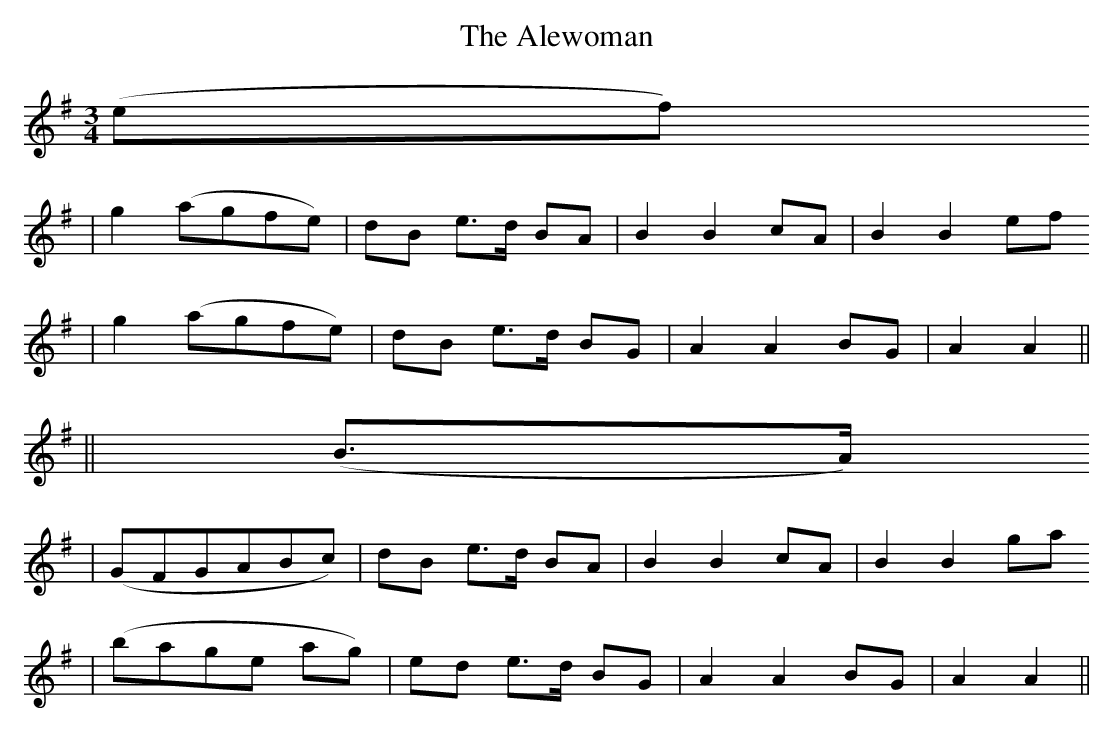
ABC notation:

X:1
T: The Alewoman
M: 3/4
L: 1/8
K: ADor
(ef)
| g2 (agfe) | dB e>d BA | B2 B2 cA | B2 B2 ef
| g2 (agfe) | dB e>d BG | A2 A2 BG | A2 A2 ||
|| (B>A)
| (GFGABc) | dB e>d BA | B2 B2 cA | B2 B2 ga
| (bage ag) | ed e>d BG | A2 A2 BG | A2 A2 ||
